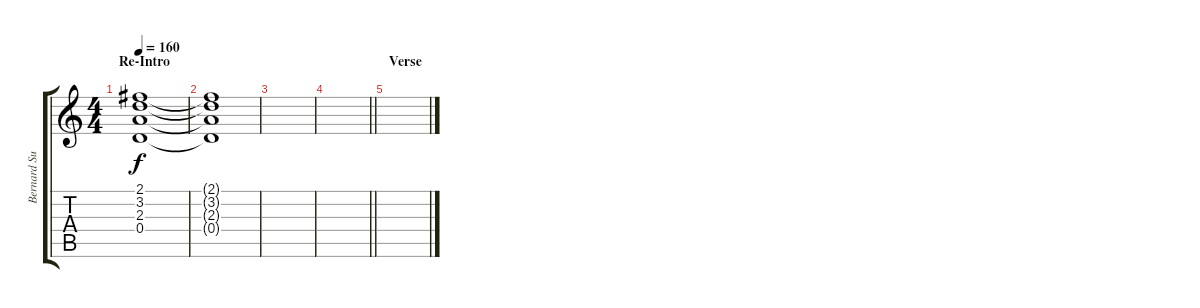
\track ("Bernard Sumner" "Bernard Su") {instrument overdrivenguitar}
\staff {score tabs}
\tuning (E4 B3 G3 D3 A2 E2) {hide}
\ts (4 4)
\section ("" "Re-Intro")
\tempo 160
\clef g2
\ks c
(2.1 3.2 2.3 0.4).1{dy f} |
(2.1{t} 3.2{t} 2.3{t} 0.4{t}).1 |
|
\barLineRight lightlight
|
\section ("" "Verse")
